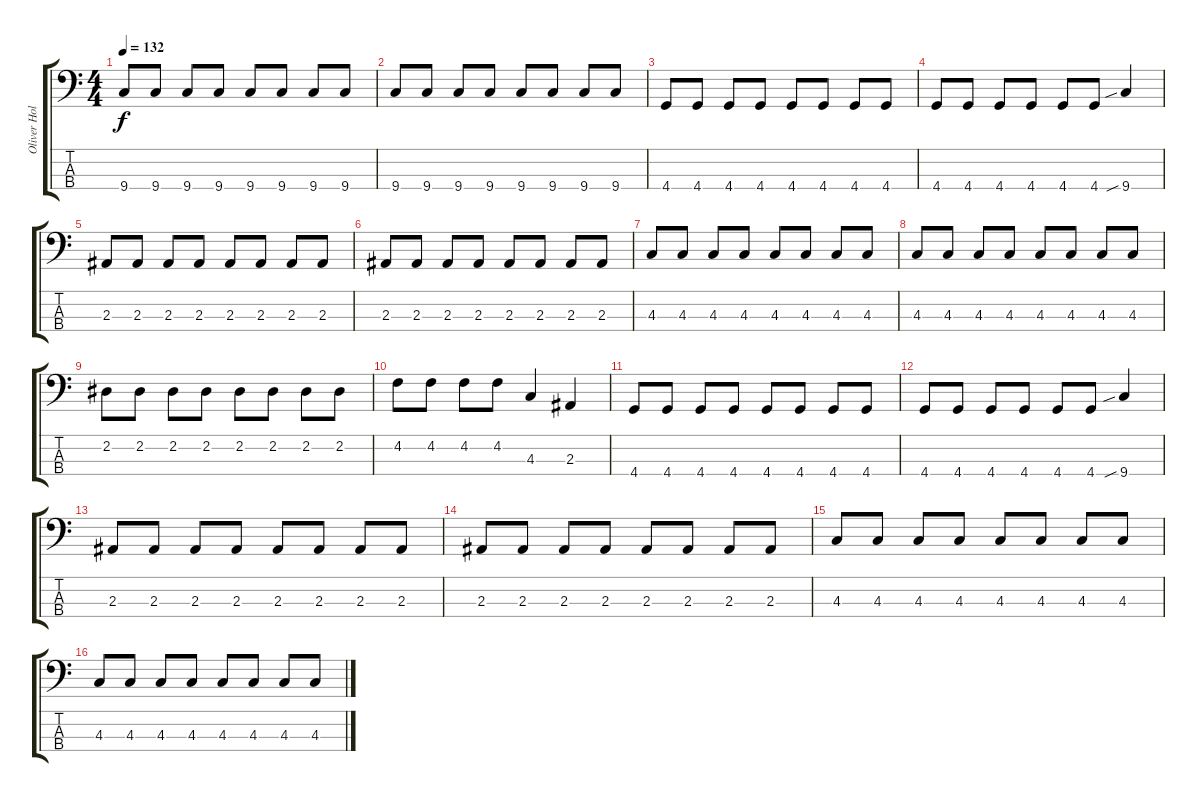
\track ("Oliver Holzwarth" "Oliver Hol") {instrument slapbass2}
\staff {score tabs}
\tuning (Gb2 Db2 Ab1 Eb1) {hide}
\ts (4 4)
\tempo 132
\clef f4
\ks c
9.4.8{dy f} 9.4.8 9.4.8 9.4.8 9.4.8 9.4.8 9.4.8 9.4.8 |
9.4.8 9.4.8 9.4.8 9.4.8 9.4.8 9.4.8 9.4.8 9.4.8 |
4.4.8 4.4.8 4.4.8 4.4.8 4.4.8 4.4.8 4.4.8 4.4.8 |
4.4.8 4.4.8 4.4.8 4.4.8 4.4.8 4.4.8 9.4{sib}.4 |
2.3.8 2.3.8 2.3.8 2.3.8 2.3.8 2.3.8 2.3.8 2.3.8 |
2.3.8 2.3.8 2.3.8 2.3.8 2.3.8 2.3.8 2.3.8 2.3.8 |
4.3.8 4.3.8 4.3.8 4.3.8 4.3.8 4.3.8 4.3.8 4.3.8 |
4.3.8 4.3.8 4.3.8 4.3.8 4.3.8 4.3.8 4.3.8 4.3.8 |
2.2.8 2.2.8 2.2.8 2.2.8 2.2.8 2.2.8 2.2.8 2.2.8 |
4.2.8 4.2.8 4.2.8 4.2.8 4.3.4 2.3.4 |
4.4.8 4.4.8 4.4.8 4.4.8 4.4.8 4.4.8 4.4.8 4.4.8 |
4.4.8 4.4.8 4.4.8 4.4.8 4.4.8 4.4.8 9.4{sib}.4 |
2.3.8 2.3.8 2.3.8 2.3.8 2.3.8 2.3.8 2.3.8 2.3.8 |
2.3.8 2.3.8 2.3.8 2.3.8 2.3.8 2.3.8 2.3.8 2.3.8 |
4.3.8 4.3.8 4.3.8 4.3.8 4.3.8 4.3.8 4.3.8 4.3.8 |
4.3.8 4.3.8 4.3.8 4.3.8 4.3.8 4.3.8 4.3.8 4.3.8
